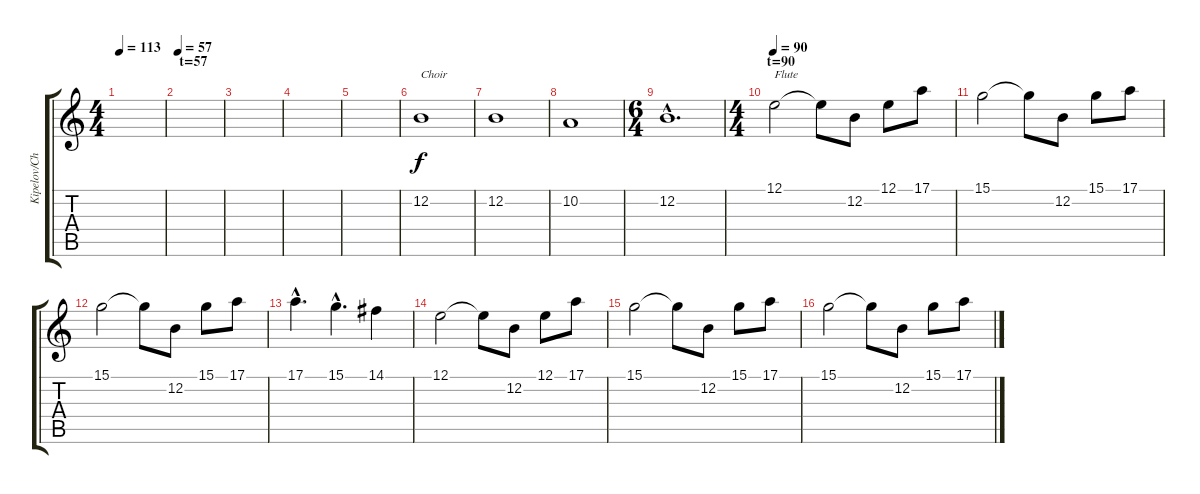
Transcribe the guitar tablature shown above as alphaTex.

\track ("Kipelov/Choir/Flute" "Kipelov/Ch") {instrument tenorsax}
\staff {score tabs}
\tuning (E4 B3 G3 D3 A2 E2) {hide}
\ts (4 4)
\tempo 113
\clef g2
\ks c
|
\section ("" "t=57")
\tempo 57
|
|
|
|
12.2.1{txt "Choir" volume 16 instrument choiraahs} |
12.2.1 |
10.2.1 |
\ts (6 4)
12.2{hac}.1{d} |
\ts (4 4)
\section ("" "t=90")
\tempo 90
12.1.2{txt "Flute" instrument flute} 12.1{t}.8 12.2.8 12.1.8 17.1.8 |
15.1.2 15.1{t}.8 12.2.8 15.1.8 17.1.8 |
15.1.2 15.1{t}.8 12.2.8 15.1.8 17.1.8 |
17.1{hac}.4{d} 15.1{hac}.4{d} 14.1.4 |
12.1.2 12.1{t}.8 12.2.8 12.1.8 17.1.8 |
15.1.2 15.1{t}.8 12.2.8 15.1.8 17.1.8 |
15.1.2 15.1{t}.8 12.2.8 15.1.8 17.1.8
